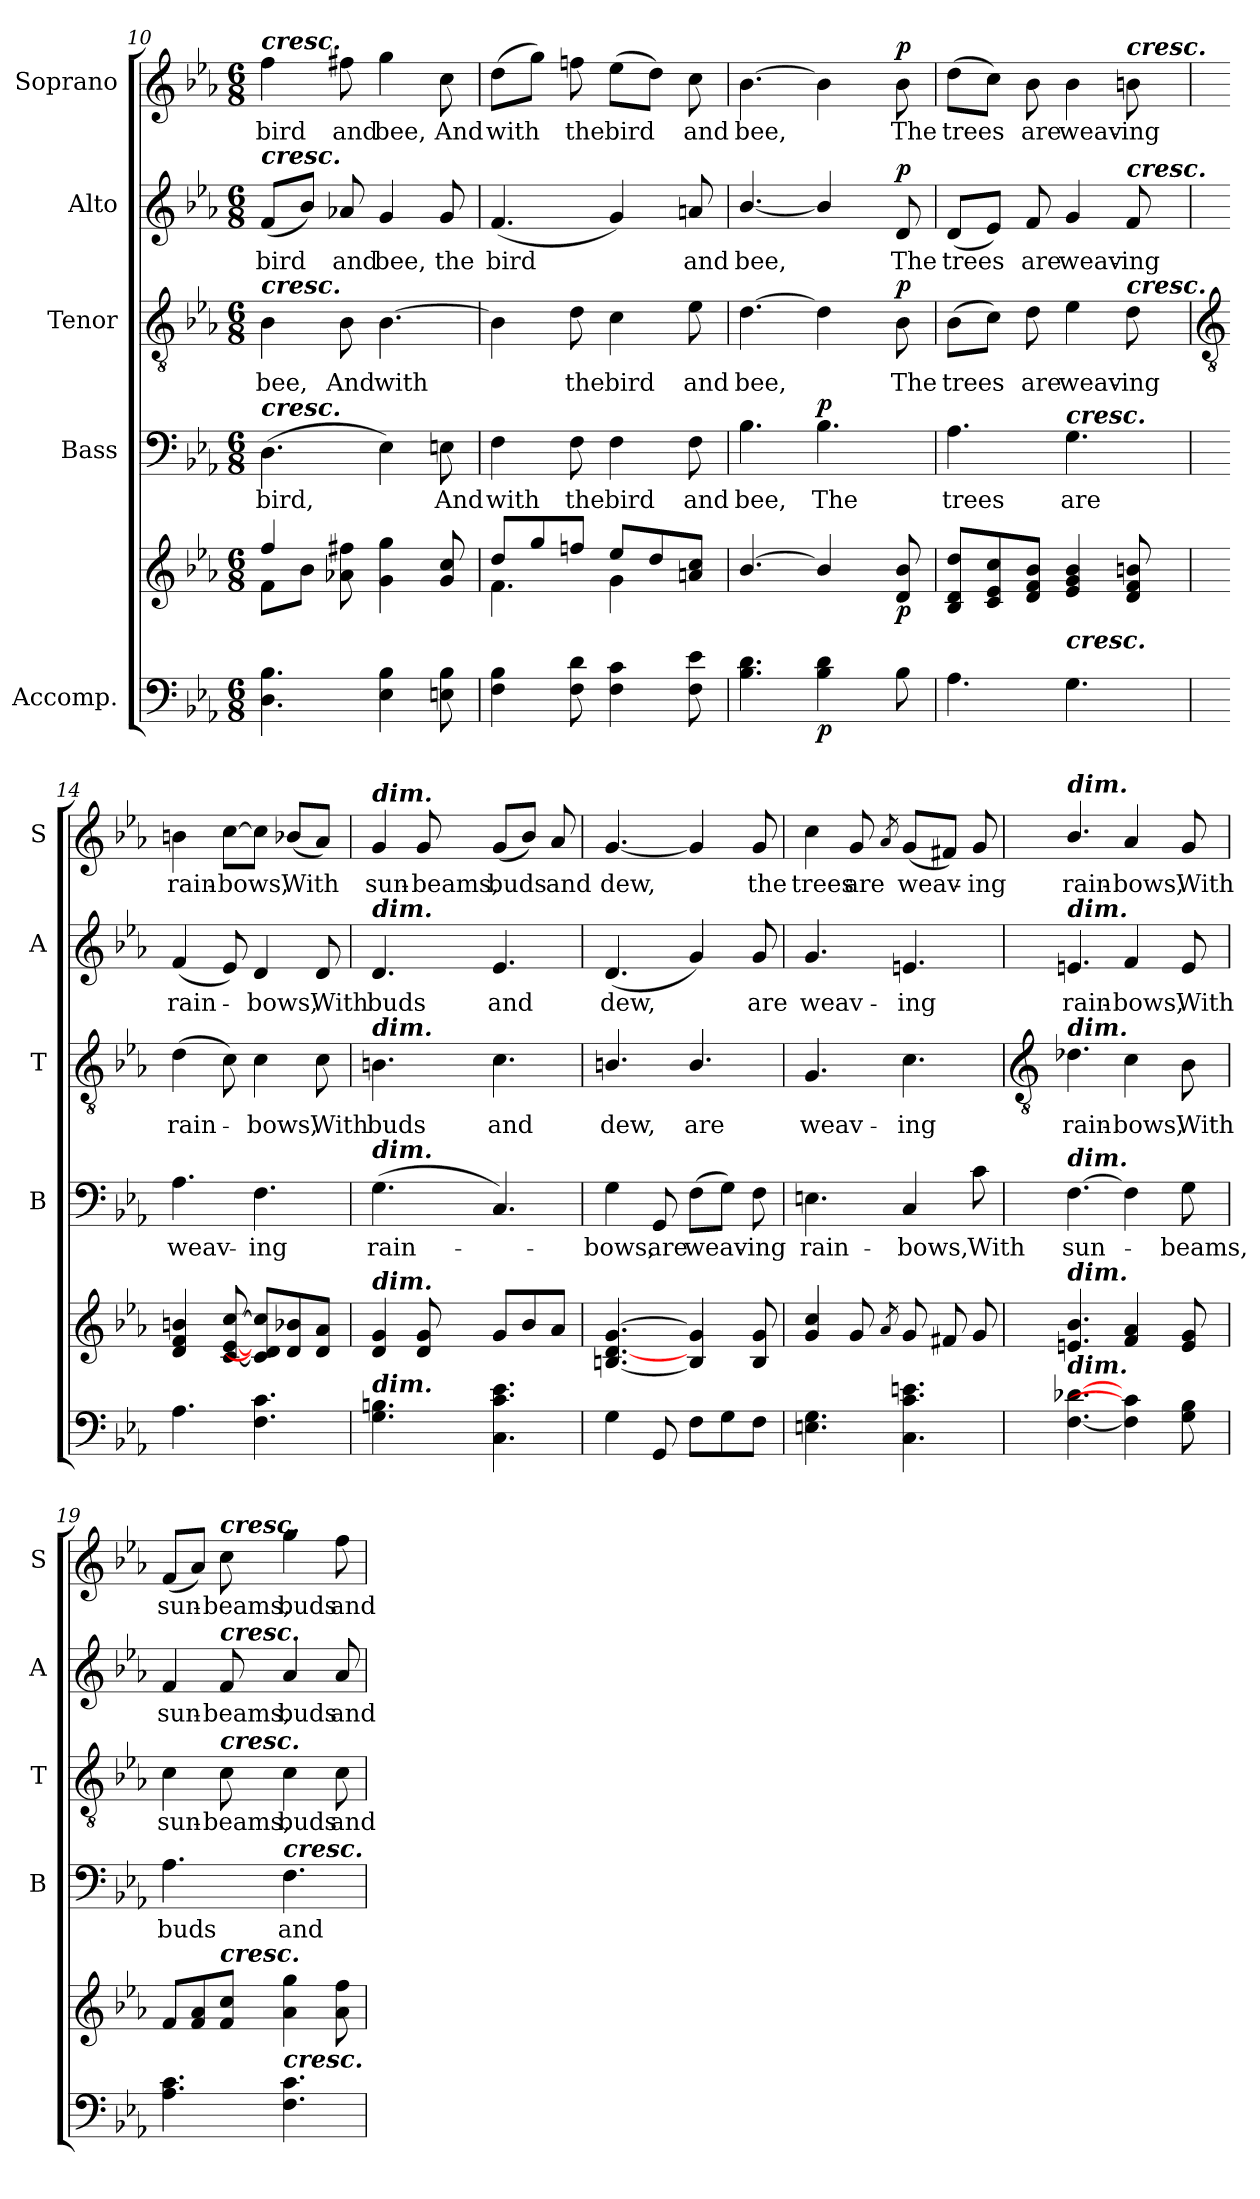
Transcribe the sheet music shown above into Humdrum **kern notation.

**kern	**kern	**dynam	**kern	**text	**dynam	**kern	**text	**dynam	**kern	**text	**dynam	**kern	**text	**dynam
*part5	*part5	*part5	*part4	*part4	*part4	*part3	*part3	*part3	*part2	*part2	*part2	*part1	*part1	*part1
*staff6	*staff5	*staff5/6	*staff4	*staff4	*staff4	*staff3	*staff3	*staff3	*staff2	*staff2	*staff2	*staff1	*staff1	*staff1
*I"Accomp.	*	*	*I"Bass	*	*	*I"Tenor	*	*	*I"Alto	*	*	*I"Soprano	*	*
*	*	*	*I'B	*	*	*I'T	*	*	*I'A	*	*	*I'S	*	*
*clefF4	*clefG2	*	*clefF4	*	*	*clefGv2	*	*	*clefG2	*	*	*clefG2	*	*
*k[b-e-a-]	*k[b-e-a-]	*	*k[b-e-a-]	*	*	*k[b-e-a-]	*	*	*k[b-e-a-]	*	*	*k[b-e-a-]	*	*
*E-:	*E-:	*	*E-:	*	*	*E-:	*	*	*E-:	*	*	*E-:	*	*
*M6/8	*M6/8	*	*M6/8	*	*	*M6/8	*	*	*M6/8	*	*	*M6/8	*	*
=10	=10	=10	=10	=10	=10	=10	=10	=10	=10	=10	=10	=10	=10	=10
!	!	!	!	!	!	!	!	!	!	!	!	!LO:TX:a:Bi:t=cresc.	!	!
!	!	!	!	!	!	!	!	!	!LO:TX:a:Bi:t=cresc.	!	!	!	!	!
!	!	!	!	!	!	!LO:TX:a:Bi:t=cresc.	!	!	!	!	!	!	!	!
!	!	!	!LO:TX:a:Bi:t=cresc.	!	!	!	!	!	!	!	!	!	!	!
!	!LO:TX:a:Bi:t=cresc.	!	!	!	!	!	!	!	!	!	!	!	!	!
!	!LO:TX:a:Bi:t=cresc.	!	!	!	!	!	!	!	!	!	!	!	!	!
!LO:TX:a:Bi:t=cresc.	!	!	!	!	!	!	!	!	!	!	!	!	!	!
!LO:N:vis=1	!	!	!	!LO:LY:b	!	!	!LO:LY:b	!	!	!LO:LY:b	!	!	!LO:LY:b	!
*^	*^	*	*	*	*	*	*	*	*	*	*	*	*	*
2.ryy	4.D\ 4.B-\	4ff/	8f\L	.	(>4.D	bird,	.	4B-	bee,	.	(<8fL	bird	.	4ff	bird	.
.	.	.	8b-\J	.	.	.	.	.	.	.	8b-J)	.	.	.	.	.
!	!	!	!	!	!	!	!	!	!LO:LY:b	!	!	!LO:LY:b	!	!	!LO:LY:b	!
.	.	8a-X\ 8ff#X\	2ryy	.	.	.	.	8B-	And	.	8a-X	and	.	8ff#X	and	.
!	!	!	!	!	!	!	!	!	!LO:LY:b	!	!	!LO:LY:b	!	!	!LO:LY:b	!
.	4E-\ 4B-\	4g\ 4gg\	.	.	4E-)	.	.	[4.B-	with	.	4g	bee,	.	4gg	bee,	.
!	!	!	!	!	!	!LO:LY:b	!	!	!	!	!	!LO:LY:b	!	!	!LO:LY:b	!
.	8En\ 8B-\	8g/ 8cc/	.	.	8En	And	.	.	.	.	8g	the	.	8cc	And	.
=11	=11	=11	=11	=11	=11	=11	=11	=11	=11	=11	=11	=11	=11	=11	=11	=11
!LO:N:vis=1	!	!	!	!	!	!LO:LY:b	!	!	!	!	!	!LO:LY:b	!	!	!LO:LY:b	!
2.ryy	4F\ 4B-\	8dd/L	4.f\	.	4F	with	.	4B-]	.	.	(<4.f	bird	.	(>8ddL	with	.
.	.	8gg/	.	.	.	.	.	.	.	.	.	.	.	8ggJ)	.	.
!	!	!	!	!	!	!LO:LY:b	!	!	!LO:LY:b	!	!	!	!	!	!LO:LY:b	!
.	8F\ 8d\	8ffn/J	.	.	8F	the	.	8d	the	.	.	.	.	8ffn	the	.
!	!	!	!	!	!	!LO:LY:b	!	!	!LO:LY:b	!	!	!	!	!	!LO:LY:b	!
.	4F\ 4c\	8ee-/L	4g\	.	4F	bird	.	4c	bird	.	4g)	.	.	(>8ee-L	bird	.
.	.	8dd/	.	.	.	.	.	.	.	.	.	.	.	8ddJ)	.	.
!	!	!	!	!	!	!LO:LY:b	!	!	!LO:LY:b	!	!	!LO:LY:b	!	!	!LO:LY:b	!
.	8F\ 8e-\	8an/ 8cc/J	8ryy	.	8F	and	.	8e-	and	.	8an	and	.	8cc	and	.
=12	=12	=12	=12	=12	=12	=12	=12	=12	=12	=12	=12	=12	=12	=12	=12	=12
!	!	!	!LO:N:vis=1	!	!	!LO:LY:b	!	!	!LO:LY:b	!	!	!LO:LY:b	!	!	!LO:LY:b	!
2ryy	4.B-\ 4.d\	[4.b-/	2.ryy	.	4.B-	bee,	.	[4.d	bee,	.	[4.b-/	bee,	.	[4.b-	bee,	.
!	!	!	!	!LO:DY:b=2	!	!LO:LY:b	!LO:DY:b	!	!	!	!	!	!	!	!	!
.	4B-\ 4d\	4b-/]	.	p	4.B-	The	p	4d]	.	.	4b-/]	.	.	4b-]	.	.
8ryy	.	.	.	.	.	.	.	.	.	.	.	.	.	.	.	.
!	!	!	!	!LO:DY:b	!	!	!	!	!LO:LY:b	!LO:DY:b	!	!LO:LY:b	!LO:DY:b	!	!LO:LY:b	!LO:DY:b
8ryy	8B-\	8d/ 8b-/	.	p	.	.	.	8B-	The	p	8d	The	p	8b-	The	p
=13	=13	=13	=13	=13	=13	=13	=13	=13	=13	=13	=13	=13	=13	=13	=13	=13
!	!	!	!LO:N:vis=1	!	!	!LO:LY:b	!	!	!LO:LY:b	!	!	!LO:LY:b	!	!	!LO:LY:b	!
2.ryy	4.A-\	8B-/ 8d/ 8dd/L	2.ryy	.	4.A-	trees	.	(>8B-L	trees	.	(<8dL	trees	.	(>8ddL	trees	.
.	.	8c/ 8e-/ 8cc/	.	.	.	.	.	8cJ)	.	.	8e-J)	.	.	8ccJ)	.	.
!	!	!	!	!	!	!	!	!	!LO:LY:b	!	!	!LO:LY:b	!	!	!LO:LY:b	!
.	.	8d/ 8f/ 8b-/J	.	.	.	.	.	8d	are	.	8f	are	.	8b-	are	.
!	!	!	!	!	!LO:TX:a:Bi:t=cresc.	!	!	!	!	!	!	!	!	!	!	!
!	!LO:TX:a:Bi:t=cresc.	!	!	!	!	!	!	!	!	!	!	!	!	!	!	!
!	!	!	!	!	!	!LO:LY:b	!	!	!LO:LY:b	!	!	!LO:LY:b	!	!	!LO:LY:b	!
.	4.G\	4e-/ 4g/ 4b-/	.	.	4.G	are	.	4e-	weav-	.	4g	weav-	.	4b-	weav-	.
!	!	!	!	!	!	!	!	!	!	!	!	!	!	!LO:TX:a:Bi:t=cresc.	!	!
!	!	!	!	!	!	!	!	!	!	!	!LO:TX:a:Bi:t=cresc.	!	!	!	!	!
!	!	!	!	!	!	!	!	!LO:TX:a:Bi:t=cresc.	!	!	!	!	!	!	!	!
!	!	!	!	!	!	!	!	!	!LO:LY:b	!	!	!LO:LY:b	!	!	!LO:LY:b	!
.	.	8d/ 8f/ 8bn/	.	.	.	.	.	8d	-ing	.	8f	-ing	.	8bn	-ing	.
*v	*v	*	*	*	*	*	*	*	*	*	*	*	*	*	*	*
*	*v	*v	*	*	*	*	*	*	*	*	*	*	*	*	*
!!LO:LB:g=z
=14	=14	=14	=14	=14	=14	=14	=14	=14	=14	=14	=14	=14	=14	=14
*	*	*	*	*	*	*clefGv2	*	*	*	*	*	*	*	*
!	!	!	!	!LO:LY:b	!	!	!LO:LY:b	!	!	!LO:LY:b	!	!	!LO:LY:b	!
4.A-	4d 4f 4bn	.	4.A-	weav-	.	(>4d	rain-	.	(<4f	rain-	.	4bn	rain-	.
!	!	!	!	!	!	!	!	!	!	!	!	!	!LO:LY:b	!
.	[8c [8e- [8cc	.	.	.	.	8c)	.	.	8e-)	.	.	[8ccL	-bows,	.
!	!	!	!	!LO:LY:b	!	!	!LO:LY:b	!	!	!LO:LY:b	!	!	!	!
4.F 4.c	8c] 8d] 8cc]L	.	4.F	-ing	.	4c	bows,	.	4d	bows,	.	8ccJ]	.	.
!	!	!	!	!	!	!	!	!	!	!	!	!	!LO:LY:b	!
.	8d 8b-X	.	.	.	.	.	.	.	.	.	.	(<8b-XL	With	.
!	!	!	!	!	!	!	!LO:LY:b	!	!	!LO:LY:b	!	!	!	!
.	8d 8a-J	.	.	.	.	8c	With	.	8d	With	.	8a-J)	.	.
=15	=15	=15	=15	=15	=15	=15	=15	=15	=15	=15	=15	=15	=15	=15
!	!	!	!	!	!	!	!	!	!	!	!	!LO:TX:a:Bi:t=dim.	!	!
!	!	!	!	!	!	!	!	!	!LO:TX:a:Bi:t=dim.	!	!	!	!	!
!	!	!	!	!	!	!LO:TX:a:Bi:t=dim.	!	!	!	!	!	!	!	!
!	!	!	!LO:TX:a:Bi:t=dim.	!	!	!	!	!	!	!	!	!	!	!
!	!LO:TX:a:Bi:t=dim.	!	!	!	!	!	!	!	!	!	!	!	!	!
!LO:TX:a:Bi:t=dim.	!	!	!	!	!	!	!	!	!	!	!	!	!	!
!	!	!	!	!LO:LY:b	!	!	!LO:LY:b	!	!	!LO:LY:b	!	!	!LO:LY:b	!
4.G 4.Bn	4d 4g	.	(<4.G	rain-	.	4.Bn	buds	.	4.d	buds	.	4g	sun-	.
!	!	!	!	!	!	!	!	!	!	!	!	!	!LO:LY:b	!
.	8d 8g	.	.	.	.	.	.	.	.	.	.	8g	-beams,	.
!	!	!	!	!	!	!	!LO:LY:b	!	!	!LO:LY:b	!	!	!LO:LY:b	!
4.C 4.c 4.e-	8gL	.	4.C)	.	.	4.c	and	.	4.e-	and	.	(<8gL	buds	.
.	8b-	.	.	.	.	.	.	.	.	.	.	8b-J)	.	.
!	!	!	!	!	!	!	!	!	!	!	!	!	!LO:LY:b	!
.	8a-J	.	.	.	.	.	.	.	.	.	.	8a-	and	.
=16	=16	=16	=16	=16	=16	=16	=16	=16	=16	=16	=16	=16	=16	=16
!	!	!	!	!LO:LY:b	!	!	!LO:LY:b	!	!	!LO:LY:b	!	!	!LO:LY:b	!
4G	[4.Bn [4.d [4.g	.	4G	bows,	.	4.Bn/	dew,	.	(<4.d	dew,	.	[4.g	dew,	.
!	!	!	!	!LO:LY:b	!	!	!	!	!	!	!	!	!	!
8GG	.	.	8GG	are	.	.	.	.	.	.	.	.	.	.
!	!	!	!	!LO:LY:b	!	!	!LO:LY:b	!	!	!	!	!	!	!
8FL	4B] 4g]	.	(>8FL	weav-	.	4.B/	are	.	4g)	.	.	4g]	.	.
8G	.	.	8GJ)	.	.	.	.	.	.	.	.	.	.	.
!	!	!	!	!LO:LY:b	!	!	!	!	!	!LO:LY:b	!	!	!LO:LY:b	!
8FJ	8B 8g	.	8F	ing	.	.	.	.	8g	are	.	8g	the	.
=17	=17	=17	=17	=17	=17	=17	=17	=17	=17	=17	=17	=17	=17	=17
!	!	!	!	!LO:LY:b	!	!	!LO:LY:b	!	!	!LO:LY:b	!	!	!LO:LY:b	!
4.En 4.G	4g 4cc	.	4.En	rain-	.	4.G	weav-	.	4.g	weav-	.	4cc	trees	.
!	!	!	!	!	!	!	!	!	!	!	!	!	!LO:LY:b	!
.	8gL	.	.	.	.	.	.	.	.	.	.	8g	are	.
.	8qa-J	.	.	.	.	.	.	.	.	.	.	8qa-	.	.
!	!	!	!	!LO:LY:b	!	!	!LO:LY:b	!	!	!LO:LY:b	!	!	!LO:LY:b	!
4.C 4.c 4.en	8gL	.	4C	-bows,	.	4.c	-ing	.	4.en	-ing	.	(<8gL	weav-	.
.	8f#X	.	.	.	.	.	.	.	.	.	.	8f#XJ)	.	.
!	!	!	!	!LO:LY:b	!	!	!	!	!	!	!	!	!LO:LY:b	!
.	8gJ	.	8c	With	.	.	.	.	.	.	.	8g	ing	.
!!LO:LB:g=z
=18	=18	=18	=18	=18	=18	=18	=18	=18	=18	=18	=18	=18	=18	=18
*	*	*	*	*	*	*clefGv2	*	*	*	*	*	*	*	*
!	!	!	!	!	!	!	!	!	!	!	!	!LO:TX:a:Bi:t=dim.	!	!
!	!	!	!	!	!	!	!	!	!LO:TX:a:Bi:t=dim.	!	!	!	!	!
!	!	!	!	!	!	!LO:TX:a:Bi:t=dim.	!	!	!	!	!	!	!	!
!	!	!	!LO:TX:a:Bi:t=dim.	!	!	!	!	!	!	!	!	!	!	!
!	!LO:TX:a:Bi:t=dim.	!	!	!	!	!	!	!	!	!	!	!	!	!
!LO:TX:a:Bi:t=dim.	!	!	!	!	!	!	!	!	!	!	!	!	!	!
!	!	!	!	!LO:LY:b	!	!	!LO:LY:b	!	!	!LO:LY:b	!	!	!LO:LY:b	!
[4.F [4.d-X	4.en/ 4.b-/	.	[4.F	sun-	.	4.d-X	rain-	.	4.en	rain-	.	4.b-/	rain-	.
!	!	!	!	!	!	!	!LO:LY:b	!	!	!LO:LY:b	!	!	!LO:LY:b	!
4F] 4c]	4f 4a-	.	4F]	.	.	4c	-bows,	.	4f	-bows,	.	4a-	-bows,	.
!	!	!	!	!LO:LY:b	!	!	!LO:LY:b	!	!	!LO:LY:b	!	!	!LO:LY:b	!
8G 8B-	8e 8g	.	8G	beams,	.	8B-	With	.	8e	With	.	8g	With	.
=19	=19	=19	=19	=19	=19	=19	=19	=19	=19	=19	=19	=19	=19	=19
!	!	!	!	!LO:LY:b	!	!	!LO:LY:b	!	!	!LO:LY:b	!	!	!LO:LY:b	!
4.A- 4.c	8fL	.	4.A-	buds	.	4c	sun-	.	4f	sun-	.	(<8fL	sun-	.
.	8f 8a-	.	.	.	.	.	.	.	.	.	.	8a-J)	.	.
!	!	!	!	!	!	!	!	!	!	!	!	!LO:TX:a:Bi:t=cresc.	!	!
!	!	!	!	!	!	!	!	!	!LO:TX:a:Bi:t=cresc.	!	!	!	!	!
!	!	!	!	!	!	!LO:TX:a:Bi:t=cresc.	!	!	!	!	!	!	!	!
!	!LO:TX:a:Bi:t=cresc.	!	!	!	!	!	!	!	!	!	!	!	!	!
!	!	!	!	!	!	!	!LO:LY:b	!	!	!LO:LY:b	!	!	!LO:LY:b	!
.	8f 8ccJ	.	.	.	.	8c	-beams,	.	8f	-beams,	.	8cc	beams,	.
!	!	!	!LO:TX:a:Bi:t=cresc.	!	!	!	!	!	!	!	!	!	!	!
!LO:TX:a:Bi:t=cresc.	!	!	!	!	!	!	!	!	!	!	!	!	!	!
!	!	!	!	!LO:LY:b	!	!	!LO:LY:b	!	!	!LO:LY:b	!	!	!LO:LY:b	!
4.F 4.c	4a-\ 4gg\	.	4.F	and	.	4c	buds	.	4a-	buds	.	4gg	buds	.
!	!	!	!	!	!	!	!LO:LY:b	!	!	!LO:LY:b	!	!	!LO:LY:b	!
.	8a-\ 8ff\	.	.	.	.	8c	and	.	8a-	and	.	8ff	and	.
=	=	=	=	=	=	=	=	=	=	=	=	=	=	=
*-	*-	*-	*-	*-	*-	*-	*-	*-	*-	*-	*-	*-	*-	*-
